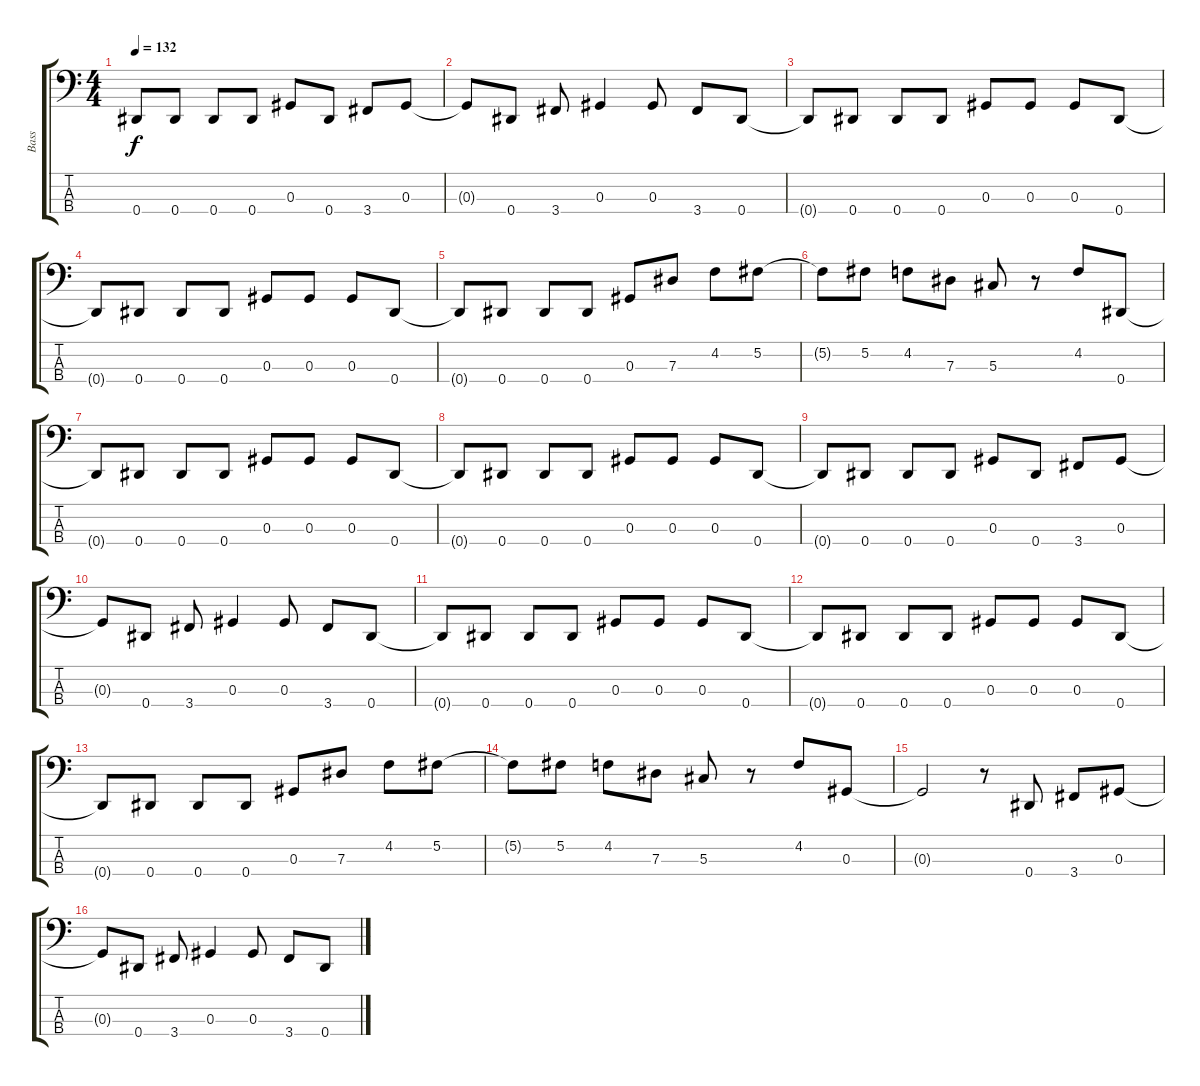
\track ("Bass" "Bass") {instrument electricbassfinger}
\staff {score tabs}
\tuning (Gb2 Db2 Ab1 Eb1) {hide}
\ts (4 4)
\tempo 132
\clef f4
\ks c
0.4{t}.8{dy f} 0.4.8 0.4.8 0.4.8 0.3.8 0.4.8 3.4.8 0.3.8 |
0.3{t}.8 0.4.8 3.4.8 0.3.4 0.3.8 3.4.8 0.4.8 |
0.4{t}.8 0.4.8 0.4.8 0.4.8 0.3.8 0.3.8 0.3.8 0.4.8 |
0.4{t}.8 0.4.8 0.4.8 0.4.8 0.3.8 0.3.8 0.3.8 0.4.8 |
0.4{t}.8 0.4.8 0.4.8 0.4.8 0.3.8 7.3.8 4.2.8 5.2.8 |
5.2{t}.8 5.2.8 4.2.8 7.3.8 5.3.8 r.8 4.2.8 0.4.8 |
0.4{t}.8 0.4.8 0.4.8 0.4.8 0.3.8 0.3.8 0.3.8 0.4.8 |
0.4{t}.8 0.4.8 0.4.8 0.4.8 0.3.8 0.3.8 0.3.8 0.4.8 |
0.4{t}.8 0.4.8 0.4.8 0.4.8 0.3.8 0.4.8 3.4.8 0.3.8 |
0.3{t}.8 0.4.8 3.4.8 0.3.4 0.3.8 3.4.8 0.4.8 |
0.4{t}.8 0.4.8 0.4.8 0.4.8 0.3.8 0.3.8 0.3.8 0.4.8 |
0.4{t}.8 0.4.8 0.4.8 0.4.8 0.3.8 0.3.8 0.3.8 0.4.8 |
0.4{t}.8 0.4.8 0.4.8 0.4.8 0.3.8 7.3.8 4.2.8 5.2.8 |
5.2{t}.8 5.2.8 4.2.8 7.3.8 5.3.8 r.8 4.2.8 0.3.8 |
0.3{t}.2 r.8 0.4.8 3.4.8 0.3.8 |
0.3{t}.8 0.4.8 3.4.8 0.3.4 0.3.8 3.4.8 0.4.8
